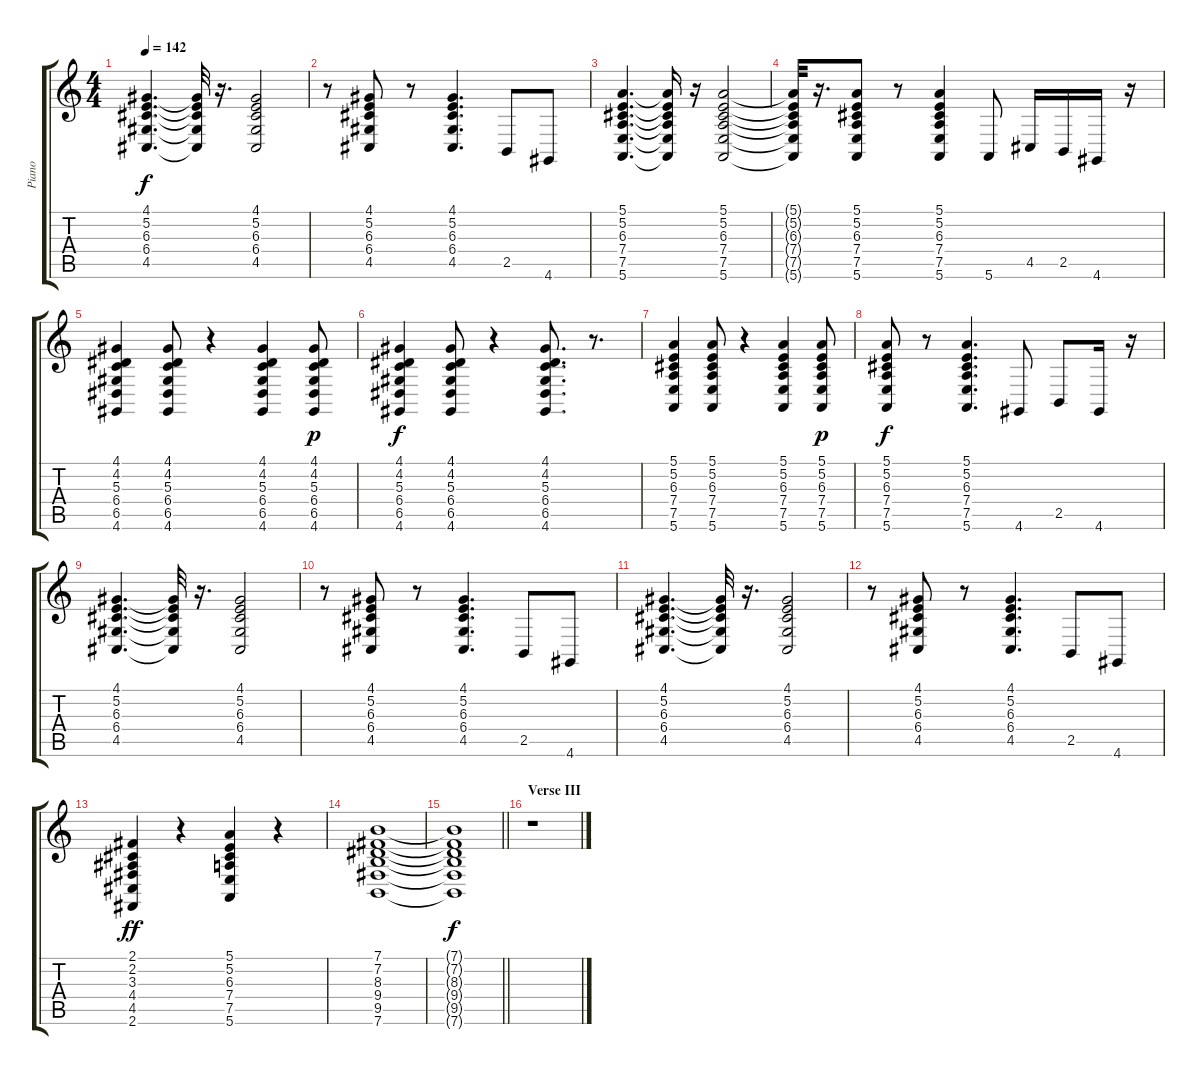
\track ("Piano" "Piano") {instrument brightacousticpiano}
\staff {score tabs}
\tuning (E4 B3 G3 D3 A2 E2) {hide}
\ts (4 4)
\tempo 142
\clef g2
\ks c
(4.1 5.2 6.3 6.4 4.5).4{d dy f} (4.1{t} 5.2{t} 6.3{t} 6.4{t} 4.5{t}).32 r.16{d} (4.1 5.2 6.3 6.4 4.5).2 |
r.8 (4.1 5.2 6.3 6.4 4.5).8 r.8 (4.1 5.2 6.3 6.4 4.5).4{d} 2.5.8 4.6.8 |
(5.1 5.2 6.3 7.4 7.5 5.6).4{d} (5.1{t} 5.2{t} 6.3{t} 7.4{t} 7.5{t} 5.6{t}).16 r.16 (5.1 5.2 6.3 7.4 7.5 5.6).2 |
(5.1{t} 5.2{t} 6.3{t} 7.4{t} 7.5{t} 5.6{t}).32 r.16{d} (5.1 5.2 6.3 7.4 7.5 5.6).8 r.8 (5.1 5.2 6.3 7.4 7.5 5.6).4 5.6.8 4.5.16 2.5.16 4.6.16 r.16 |
(4.1 4.2 5.3 6.4 6.5 4.6).4 (4.1 4.2 5.3 6.4 6.5 4.6).8 r.4 (4.1 4.2 5.3 6.4 6.5 4.6).4 (4.1 4.2 5.3 6.4 6.5 4.6).8{dy p} |
(4.1 4.2 5.3 6.4 6.5 4.6).4{dy f} (4.1 4.2 5.3 6.4 6.5 4.6).8 r.4 (4.1 4.2 5.3 6.4 6.5 4.6).8{d} r.8{d} |
(5.1 5.2 6.3 7.4 7.5 5.6).4 (5.1 5.2 6.3 7.4 7.5 5.6).8 r.4 (5.1 5.2 6.3 7.4 7.5 5.6).4 (5.1 5.2 6.3 7.4 7.5 5.6).8{dy p} |
(5.1 5.2 6.3 7.4 7.5 5.6).8{dy f} r.8 (5.1 5.2 6.3 7.4 7.5 5.6).4{d} 4.6.8 2.5.8 4.6.16 r.16 |
(4.1 5.2 6.3 6.4 4.5).4{d} (4.1{t} 5.2{t} 6.3{t} 6.4{t} 4.5{t}).32 r.16{d} (4.1 5.2 6.3 6.4 4.5).2 |
r.8 (4.1 5.2 6.3 6.4 4.5).8 r.8 (4.1 5.2 6.3 6.4 4.5).4{d} 2.5.8 4.6.8 |
(4.1 5.2 6.3 6.4 4.5).4{d} (4.1{t} 5.2{t} 6.3{t} 6.4{t} 4.5{t}).32 r.16{d} (4.1 5.2 6.3 6.4 4.5).2 |
r.8 (4.1 5.2 6.3 6.4 4.5).8 r.8 (4.1 5.2 6.3 6.4 4.5).4{d} 2.5.8 4.6.8 |
(2.1 2.2 3.3 4.4 4.5 2.6).4{dy ff} r.4 (5.1 5.2 6.3 7.4 7.5 5.6).4 r.4 |
(7.1 7.2 8.3 9.4 9.5 7.6).1 |
\barLineRight lightlight
(7.1{t} 7.2{t} 8.3{t} 9.4{t} 9.5{t} 7.6{t}).1{dy f} |
\section ("" "Verse III")
r.1
